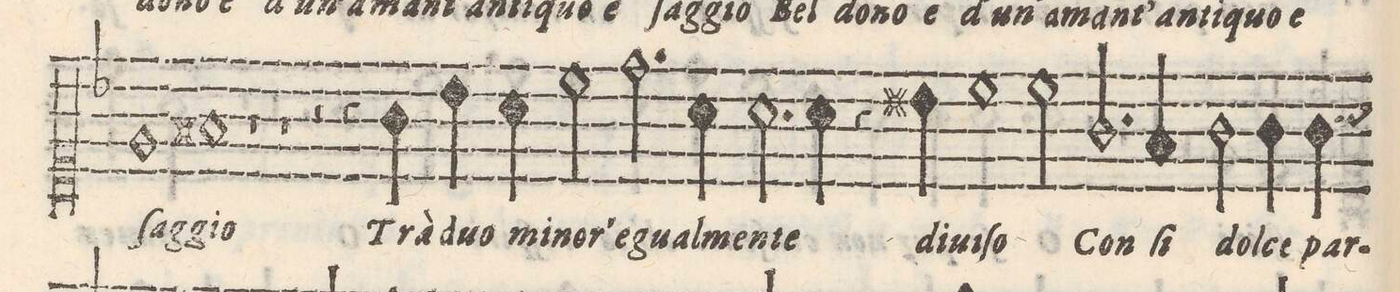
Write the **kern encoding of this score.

**kern	**text
*I"CANTO	*
*clefC1	*
*k[b-]	*
*met(C)	*
*M2/1	*
1e	ſag-
=12-	=12-
1f#X	-gio
1r	.
=13-	=13-
1r	.
2r	.
4r	.
4g\	Trà
=14-	=14-
4b-\	duo
4a\	mi-
2cc\	-no-
2.dd\	-r'_e-
4a\	-gual-
=15-	=15-
2.a\	-men-
4a\	-te
4r	.
4bn\	di-
1cc\	-ui-
=16-	=16-
2cc\	-ſo
2.g/	Con
4fny/	ſi
=17-	=17-
2g\	dol-
4g\	-ce
4g\	par-
*-	*-
